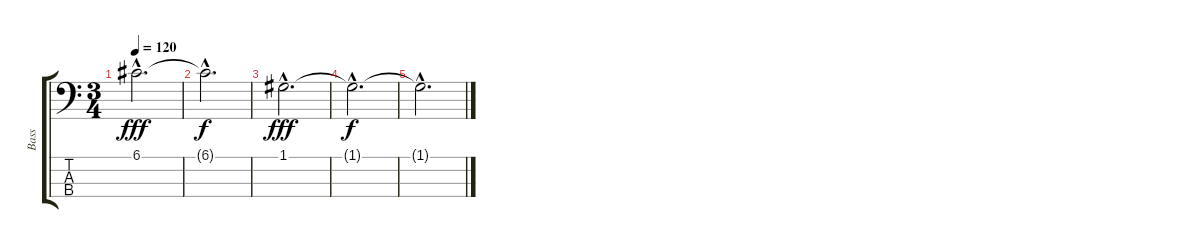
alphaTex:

\track ("Bass" "Bass") {instrument electricbassfinger}
\staff {score tabs}
\tuning (G2 D2 A1 E1) {hide}
\ts (3 4)
\tempo 120
\clef f4
\ks c
6.1{hac}.2{d dy fff} |
6.1{hac t}.2{d dy f} |
1.1{hac}.2{d dy fff} |
1.1{hac t}.2{d dy f} |
1.1{hac t}.2{d}
